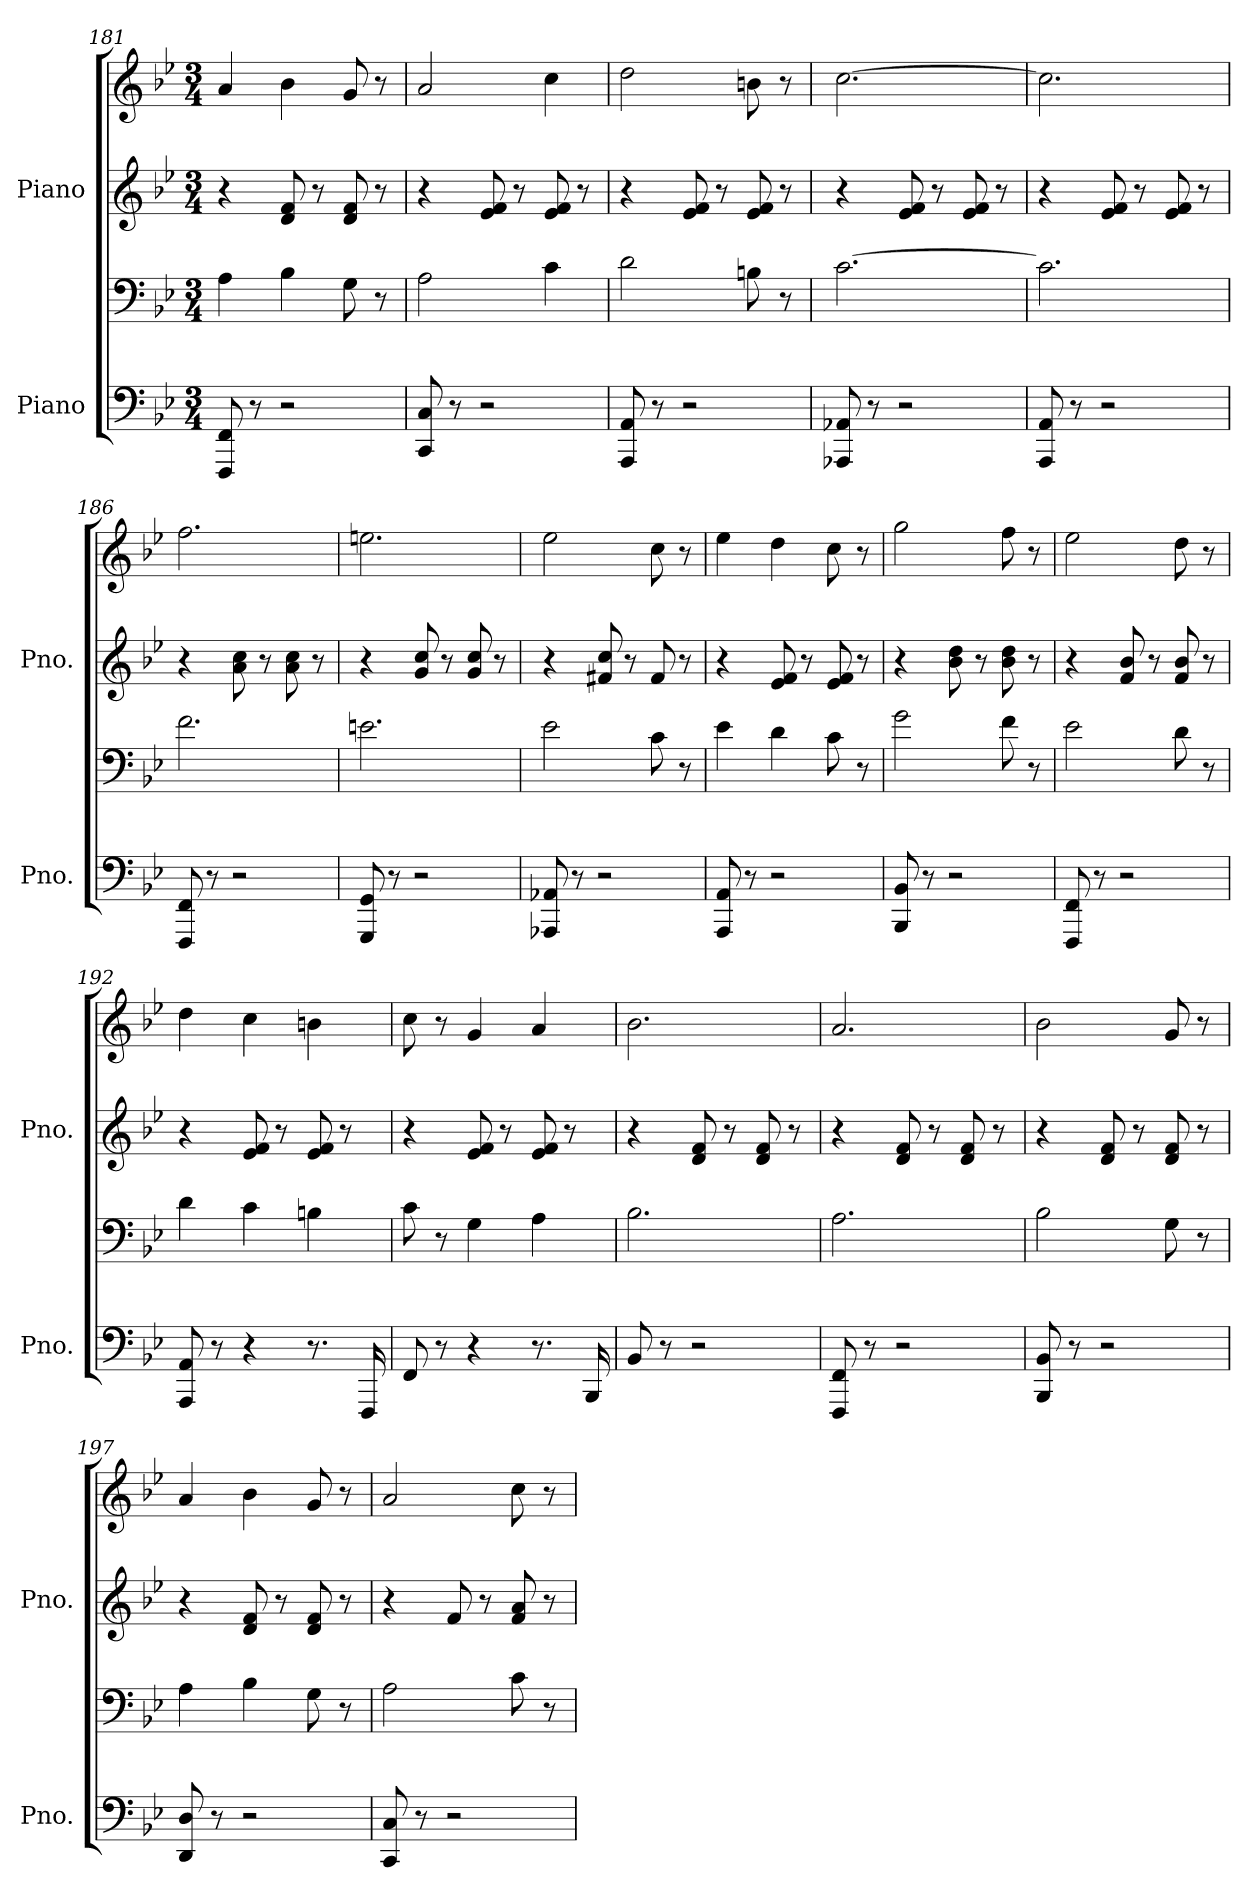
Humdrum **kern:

**kern	**kern	**kern	**kern
*part2	*part2	*part1	*part1
*staff4	*staff3	*staff2	*staff1
*I"Piano	*	*I"Piano	*
*I'Pno.	*	*I'Pno.	*
!!LO:PB:g=z
*clefF4	*clefF4	*clefG2	*clefG2
*k[b-e-]	*k[b-e-]	*k[b-e-]	*k[b-e-]
*M3/4	*M3/4	*M3/4	*M3/4
=181	=181	=181	=181
8FFF/ 8FF/	4A\	4r	4a/
8r	.	.	.
2r	4B-\	8d/ 8f/	4b-\
.	.	8r	.
.	8G\	8d/ 8f/	8g/
.	8r	8r	8r
=182	=182	=182	=182
8CC/ 8C/	2A\	4r	2a/
8r	.	.	.
2r	.	8e-/ 8f/	.
.	.	8r	.
.	4c\	8e-/ 8f/	4cc\
.	.	8r	.
=183	=183	=183	=183
8AAA/ 8AA/	2d\	4r	2dd\
8r	.	.	.
2r	.	8e-/ 8f/	.
.	.	8r	.
.	8Bn\	8e-/ 8f/	8bn\
.	8r	8r	8r
=184	=184	=184	=184
8AAA-X/ 8AA-X/	[2.c\	4r	[2.cc\
8r	.	.	.
2r	.	8e-/ 8f/	.
.	.	8r	.
.	.	8e-/ 8f/	.
.	.	8r	.
=185	=185	=185	=185
8AAA/ 8AA/	2.c\]	4r	2.cc\]
8r	.	.	.
2r	.	8e-/ 8f/	.
.	.	8r	.
.	.	8e-/ 8f/	.
.	.	8r	.
=186	=186	=186	=186
8FFF/ 8FF/	2.f\	4r	2.ff\
8r	.	.	.
2r	.	8a\ 8cc\	.
.	.	8r	.
.	.	8a\ 8cc\	.
.	.	8r	.
!!LO:LB:g=z
=187	=187	=187	=187
8GGG/ 8GG/	2.en\	4r	2.een\
8r	.	.	.
2r	.	8g/ 8cc/	.
.	.	8r	.
.	.	8g/ 8cc/	.
.	.	8r	.
=188	=188	=188	=188
8AAA-X/ 8AA-X/	2e-\	4r	2ee-\
8r	.	.	.
2r	.	8f#X/ 8cc/	.
.	.	8r	.
.	8c\	8f#/	8cc\
.	8r	8r	8r
=189	=189	=189	=189
8AAA/ 8AA/	4e-\	4r	4ee-\
8r	.	.	.
2r	4d\	8e-/ 8f/	4dd\
.	.	8r	.
.	8c\	8e-/ 8f/	8cc\
.	8r	8r	8r
=190	=190	=190	=190
8BBB-/ 8BB-/	2g\	4r	2gg\
8r	.	.	.
2r	.	8b-\ 8dd\	.
.	.	8r	.
.	8f\	8b-\ 8dd\	8ff\
.	8r	8r	8r
=191	=191	=191	=191
8FFF/ 8FF/	2e-\	4r	2ee-\
8r	.	.	.
2r	.	8f/ 8b-/	.
.	.	8r	.
.	8d\	8f/ 8b-/	8dd\
.	8r	8r	8r
=192	=192	=192	=192
8AAA/ 8AA/	4d\	4r	4dd\
8r	.	.	.
4r	4c\	8e-/ 8f/	4cc\
.	.	8r	.
8.r	4Bn\	8e-/ 8f/	4bn\
.	.	8r	.
16FFF/	.	.	.
!!LO:LB:g=z
=193	=193	=193	=193
8FF/	8c\	4r	8cc\
8r	8r	.	8r
4r	4G\	8e-/ 8f/	4g/
.	.	8r	.
8.r	4A\	8e-/ 8f/	4a/
.	.	8r	.
16BBB-/	.	.	.
=194	=194	=194	=194
8BB-/	2.B-\	4r	2.b-\
8r	.	.	.
2r	.	8d/ 8f/	.
.	.	8r	.
.	.	8d/ 8f/	.
.	.	8r	.
=195	=195	=195	=195
8FFF/ 8FF/	2.A\	4r	2.a/
8r	.	.	.
2r	.	8d/ 8f/	.
.	.	8r	.
.	.	8d/ 8f/	.
.	.	8r	.
=196	=196	=196	=196
8BBB-/ 8BB-/	2B-\	4r	2b-\
8r	.	.	.
2r	.	8d/ 8f/	.
.	.	8r	.
.	8G\	8d/ 8f/	8g/
.	8r	8r	8r
=197	=197	=197	=197
8DD/ 8D/	4A\	4r	4a/
8r	.	.	.
2r	4B-\	8d/ 8f/	4b-\
.	.	8r	.
.	8G\	8d/ 8f/	8g/
.	8r	8r	8r
=198	=198	=198	=198
8CC/ 8C/	2A\	4r	2a/
8r	.	.	.
2r	.	8f/	.
.	.	8r	.
.	8c\	8f/ 8a/	8cc\
.	8r	8r	8r
=	=	=	=
*-	*-	*-	*-
